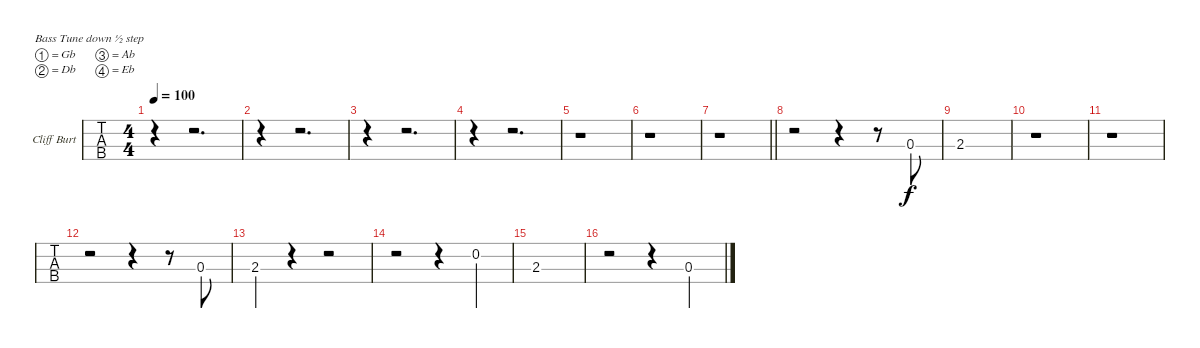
\bracketExtendMode groupsimilarinstruments
\firstSystemTrackNameOrientation horizontal
\otherSystemsTrackNameOrientation horizontal
\track ("Cliff Burton" "Cliff Burt") {instrument electricbassfinger}
\staff {tabs}
\tuning (Gb2 Db2 Ab1 Eb1)
\ts (4 4)
\beaming (8 2 2 2 2)
\tempo 100
\clef f4
\ks bminor
r.4{dy f instrument electricbassfinger} r.2{d} |
r.4 r.2{d} |
r.4 r.2{d} |
r.4 r.2{d} |
r.1 |
r.1 |
\barLineRight lightlight
r.1 |
r.2 r.4 r.8 0.3.8 |
2.3.1 |
r.1 |
r.1 |
r.2 r.4 r.8 0.3.8 |
2.3.4 r.4 r.2 |
r.2 r.4 0.2.4 |
2.3.1 |
r.2 r.4 0.3.4
